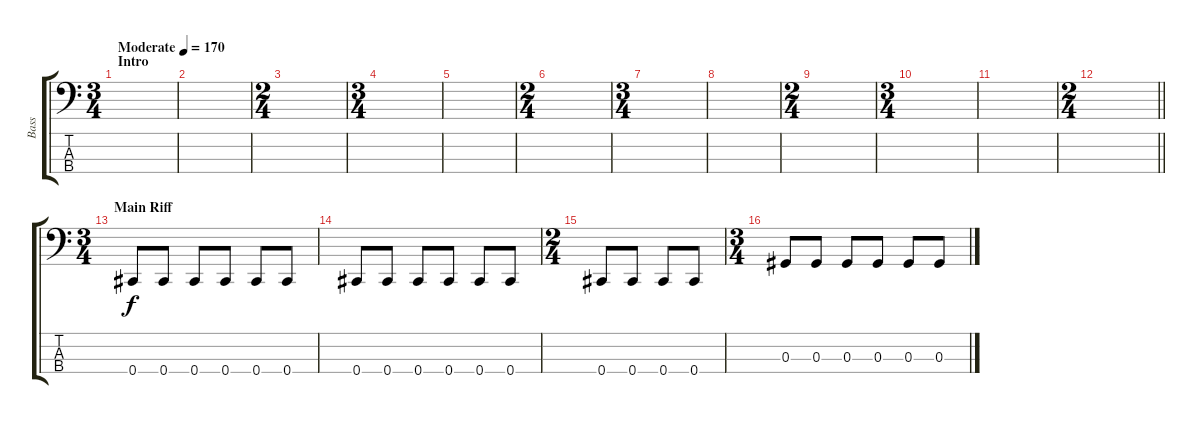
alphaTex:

\track ("Bass" "Bass") {instrument electricbasspick}
\staff {score tabs}
\tuning (Gb2 Db2 Ab1 Db1) {hide}
\ts (3 4)
\section ("" "Intro")
\tempo (170 "Moderate")
\clef f4
\ks c
|
|
\ts (2 4)
|
\ts (3 4)
|
|
\ts (2 4)
|
\ts (3 4)
|
|
\ts (2 4)
|
\ts (3 4)
|
|
\ts (2 4)
\barLineRight lightlight
|
\ts (3 4)
\section ("" "Main Riff")
0.4.8 0.4.8 0.4.8 0.4.8 0.4.8 0.4.8 |
0.4.8 0.4.8 0.4.8 0.4.8 0.4.8 0.4.8 |
\ts (2 4)
0.4.8 0.4.8 0.4.8 0.4.8 |
\ts (3 4)
0.3.8 0.3.8 0.3.8 0.3.8 0.3.8 0.3.8
